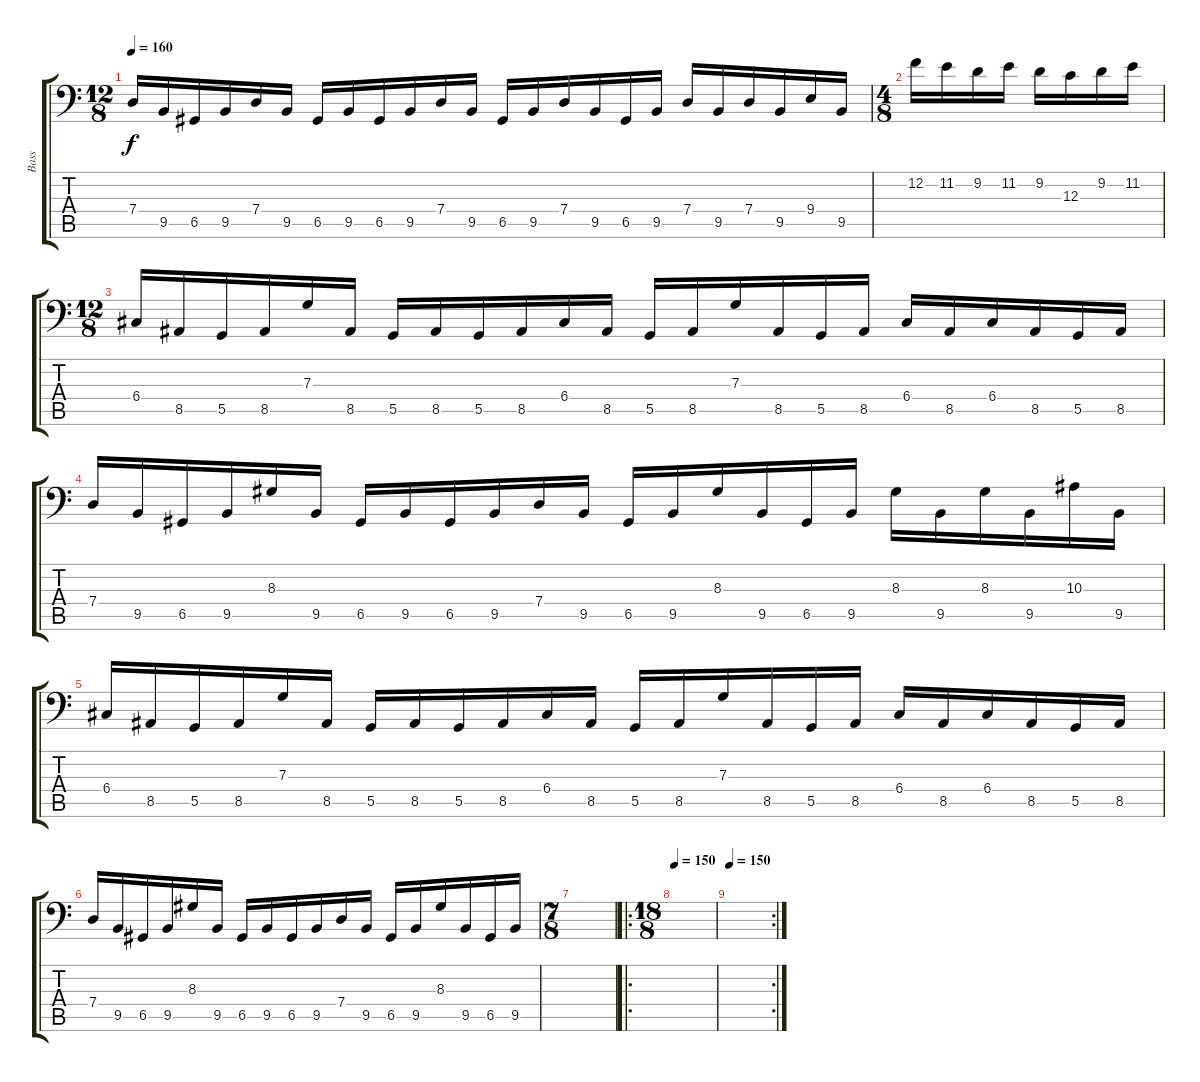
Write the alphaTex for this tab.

\track ("Bass" "Bass") {instrument electricbassfinger}
\staff {score tabs}
\tuning (A2 F2 C2 G1 D1 G0) {hide}
\ts (12 8)
\tempo 160
\clef f4
\ks c
7.4.16{dy f} 9.5.16 6.5.16 9.5.16 7.4.16 9.5.16 6.5.16 9.5.16 6.5.16 9.5.16 7.4.16 9.5.16 6.5.16 9.5.16 7.4.16 9.5.16 6.5.16 9.5.16 7.4.16 9.5.16 7.4.16 9.5.16 9.4.16 9.5.16 |
\ts (4 8)
12.2.16 11.2.16 9.2.16 11.2.16 9.2.16 12.3.16 9.2.16 11.2.16 |
\ts (12 8)
6.4.16 8.5.16 5.5.16 8.5.16 7.3.16 8.5.16 5.5.16 8.5.16 5.5.16 8.5.16 6.4.16 8.5.16 5.5.16 8.5.16 7.3.16 8.5.16 5.5.16 8.5.16 6.4.16 8.5.16 6.4.16 8.5.16 5.5.16 8.5.16 |
7.4.16 9.5.16 6.5.16 9.5.16 8.3.16 9.5.16 6.5.16 9.5.16 6.5.16 9.5.16 7.4.16 9.5.16 6.5.16 9.5.16 8.3.16 9.5.16 6.5.16 9.5.16 8.3.16 9.5.16 8.3.16 9.5.16 10.3.16 9.5.16 |
6.4.16 8.5.16 5.5.16 8.5.16 7.3.16 8.5.16 5.5.16 8.5.16 5.5.16 8.5.16 6.4.16 8.5.16 5.5.16 8.5.16 7.3.16 8.5.16 5.5.16 8.5.16 6.4.16 8.5.16 6.4.16 8.5.16 5.5.16 8.5.16 |
7.4.16 9.5.16 6.5.16 9.5.16 8.3.16 9.5.16 6.5.16 9.5.16 6.5.16 9.5.16 7.4.16 9.5.16 6.5.16 9.5.16 8.3.16 9.5.16 6.5.16 9.5.16 |
\ts (7 8)
|
\ro
\ts (18 8)
\tempo 150
|
\rc 2
\tempo 150
